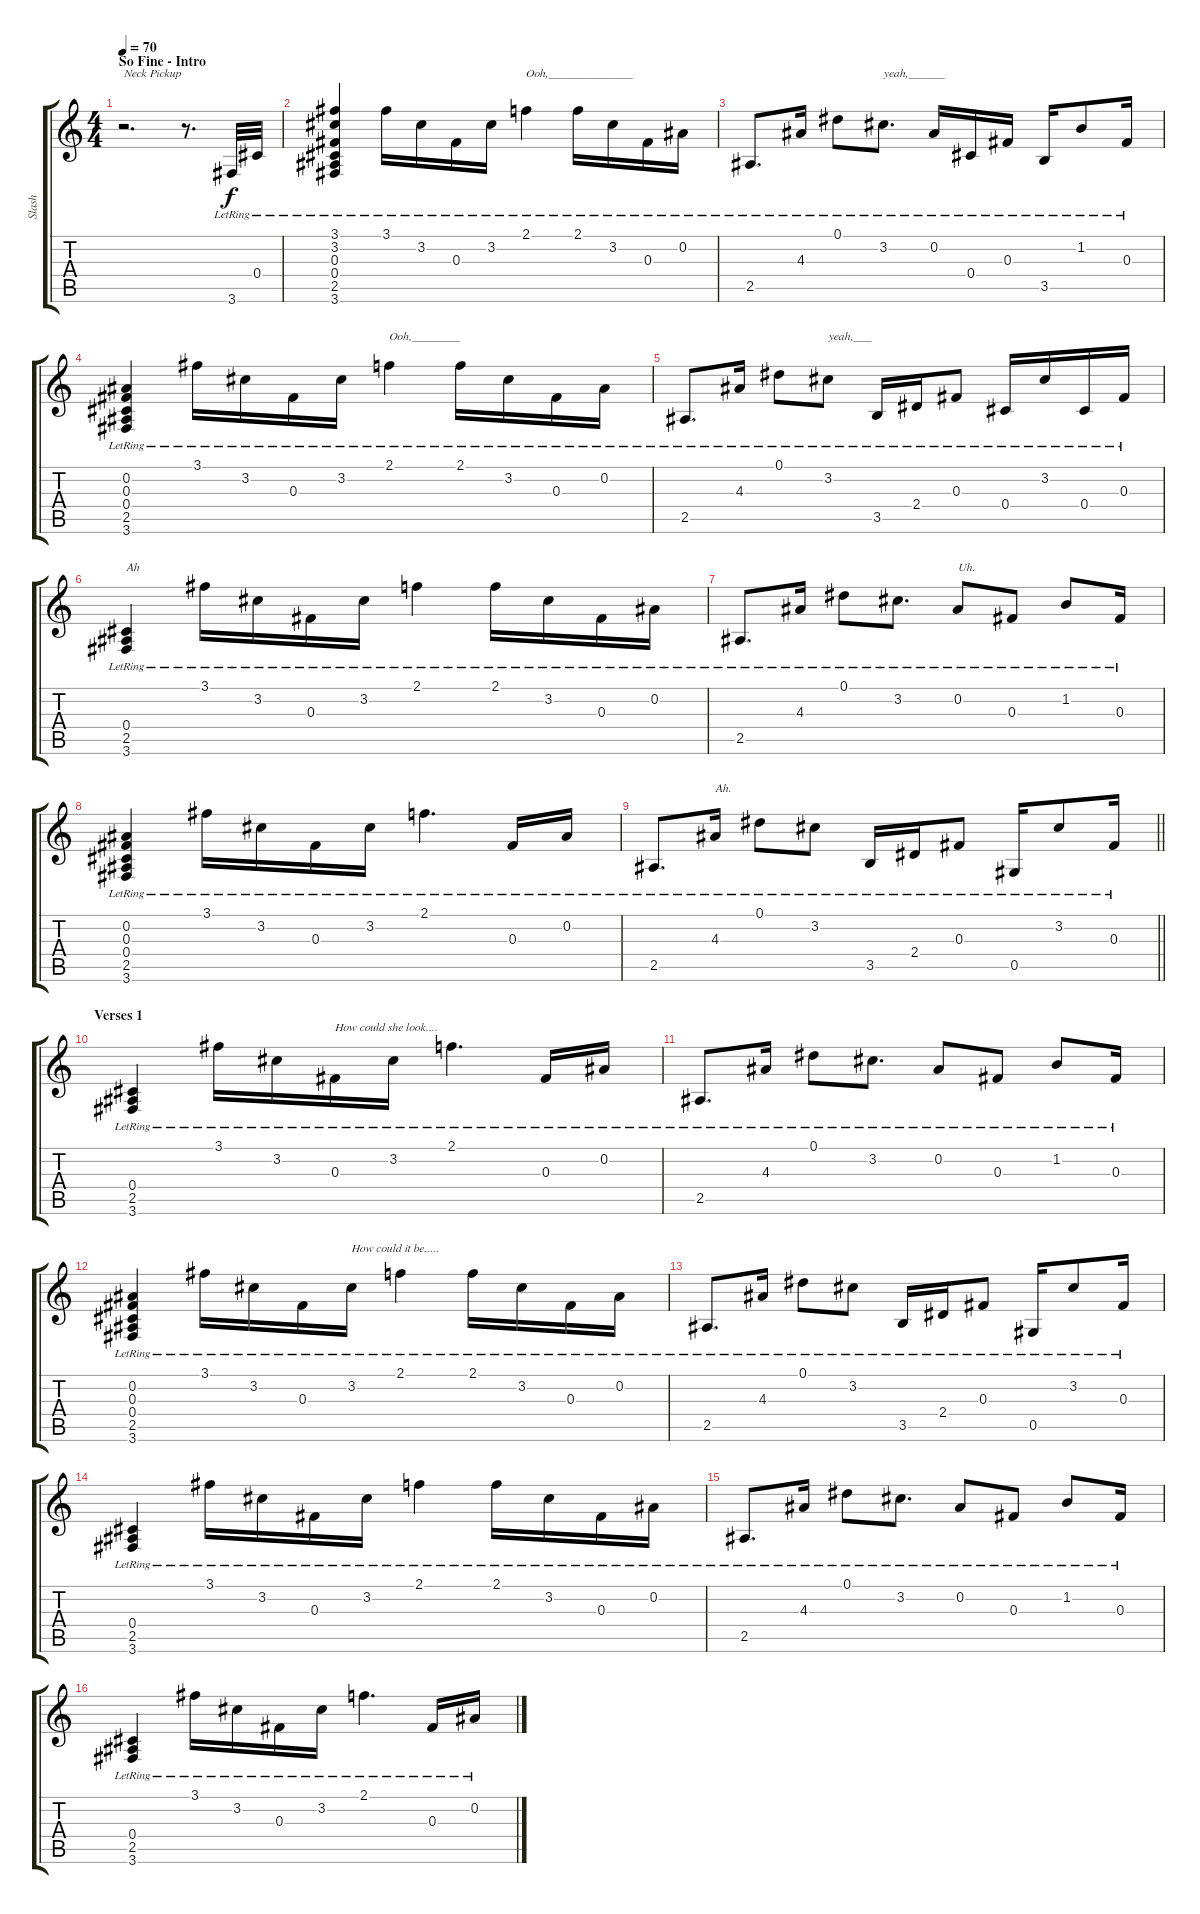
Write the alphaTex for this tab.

\track ("Slash" "Slash") {instrument electricguitarclean}
\staff {score tabs}
\tuning (Eb4 Bb3 Gb3 Db3 Ab2 Eb2) {hide}
\ts (4 4)
\section ("" "So Fine - Intro")
\tempo 70
\clef g2
\ks c
r.2{d txt "Neck Pickup" dy f instrument electricguitarclean} r.8{d} 3.6{lr}.32 0.4{lr}.32 |
(3.1{lr} 3.2{lr} 0.3{lr} 0.4{lr} 2.5{lr} 3.6{lr}).4 3.1{lr}.16 3.2{lr}.16 0.3{lr}.16 3.2{lr}.16 2.1{lr}.4{txt "Ooh,______________"} 2.1{lr}.16 3.2{lr}.16 0.3{lr}.16 0.2{lr}.16 |
2.5{lr}.8{d} 4.3{lr}.16 0.1{lr}.8 3.2{lr}.8{d txt "yeah,______"} 0.2{lr}.16 0.4{lr}.16 0.3{lr}.16 3.5{lr}.16 1.2{lr}.8 0.3{lr}.16 |
(0.2{lr} 0.3{lr} 0.4{lr} 2.5 3.6{lr}).4 3.1{lr}.16 3.2{lr}.16 0.3{lr}.16 3.2{lr}.16 2.1{lr}.4{txt "Ooh,________"} 2.1{lr}.16 3.2{lr}.16 0.3{lr}.16 0.2{lr}.16 |
2.5{lr}.8{d} 4.3{lr}.16 0.1{lr}.8 3.2{lr}.8{txt "yeah,___"} 3.5{lr}.16 2.4{lr}.16 0.3{lr}.8 0.4{lr}.16 3.2{lr}.16 0.4{lr}.16 0.3{lr}.16 |
(0.4{lr} 2.5 3.6{lr}).4{txt "Ah"} 3.1{lr}.16 3.2{lr}.16 0.3{lr}.16 3.2{lr}.16 2.1{lr}.4 2.1{lr}.16 3.2{lr}.16 0.3{lr}.16 0.2{lr}.16 |
2.5{lr}.8{d} 4.3{lr}.16 0.1{lr}.8 3.2{lr}.8{d} 0.2{lr}.8{txt "Uh."} 0.3{lr}.8 1.2{lr}.8 0.3{lr}.16 |
(0.2{lr} 0.3{lr} 0.4{lr} 2.5 3.6{lr}).4 3.1{lr}.16 3.2{lr}.16 0.3{lr}.16 3.2{lr}.16 2.1{lr}.4{d} 0.3{lr}.16 0.2{lr}.16 |
\barLineRight lightlight
2.5{lr}.8{d} 4.3{lr}.16{txt "Ah."} 0.1{lr}.8 3.2{lr}.8 3.5{lr}.16 2.4{lr}.16 0.3{lr}.8 0.5{lr}.16 3.2{lr}.8 0.3{lr}.16 |
\section ("" "Verses 1")
(0.4{lr} 2.5 3.6{lr}).4 3.1{lr}.16 3.2{lr}.16 0.3{lr}.16{txt "How could she look...."} 3.2{lr}.16 2.1{lr}.4{d} 0.3{lr}.16 0.2{lr}.16 |
2.5{lr}.8{d} 4.3{lr}.16 0.1{lr}.8 3.2{lr}.8{d} 0.2{lr}.8 0.3{lr}.8 1.2{lr}.8 0.3{lr}.16 |
(0.2{lr} 0.3{lr} 0.4{lr} 2.5 3.6{lr}).4 3.1{lr}.16 3.2{lr}.16 0.3{lr}.16 3.2{lr}.16{txt "How could it be....."} 2.1{lr}.4 2.1{lr}.16 3.2{lr}.16 0.3{lr}.16 0.2{lr}.16 |
2.5{lr}.8{d} 4.3{lr}.16 0.1{lr}.8 3.2{lr}.8 3.5{lr}.16 2.4{lr}.16 0.3{lr}.8 0.5{lr}.16 3.2{lr}.8 0.3{lr}.16 |
(0.4{lr} 2.5 3.6{lr}).4 3.1{lr}.16 3.2{lr}.16 0.3{lr}.16 3.2{lr}.16 2.1{lr}.4 2.1{lr}.16 3.2{lr}.16 0.3{lr}.16 0.2{lr}.16 |
2.5{lr}.8{d} 4.3{lr}.16 0.1{lr}.8 3.2{lr}.8{d} 0.2{lr}.8 0.3{lr}.8 1.2{lr}.8 0.3{lr}.16 |
(0.4{lr} 2.5 3.6{lr}).4 3.1{lr}.16 3.2{lr}.16 0.3{lr}.16 3.2{lr}.16 2.1{lr}.4{d} 0.3{lr}.16 0.2{lr}.16
